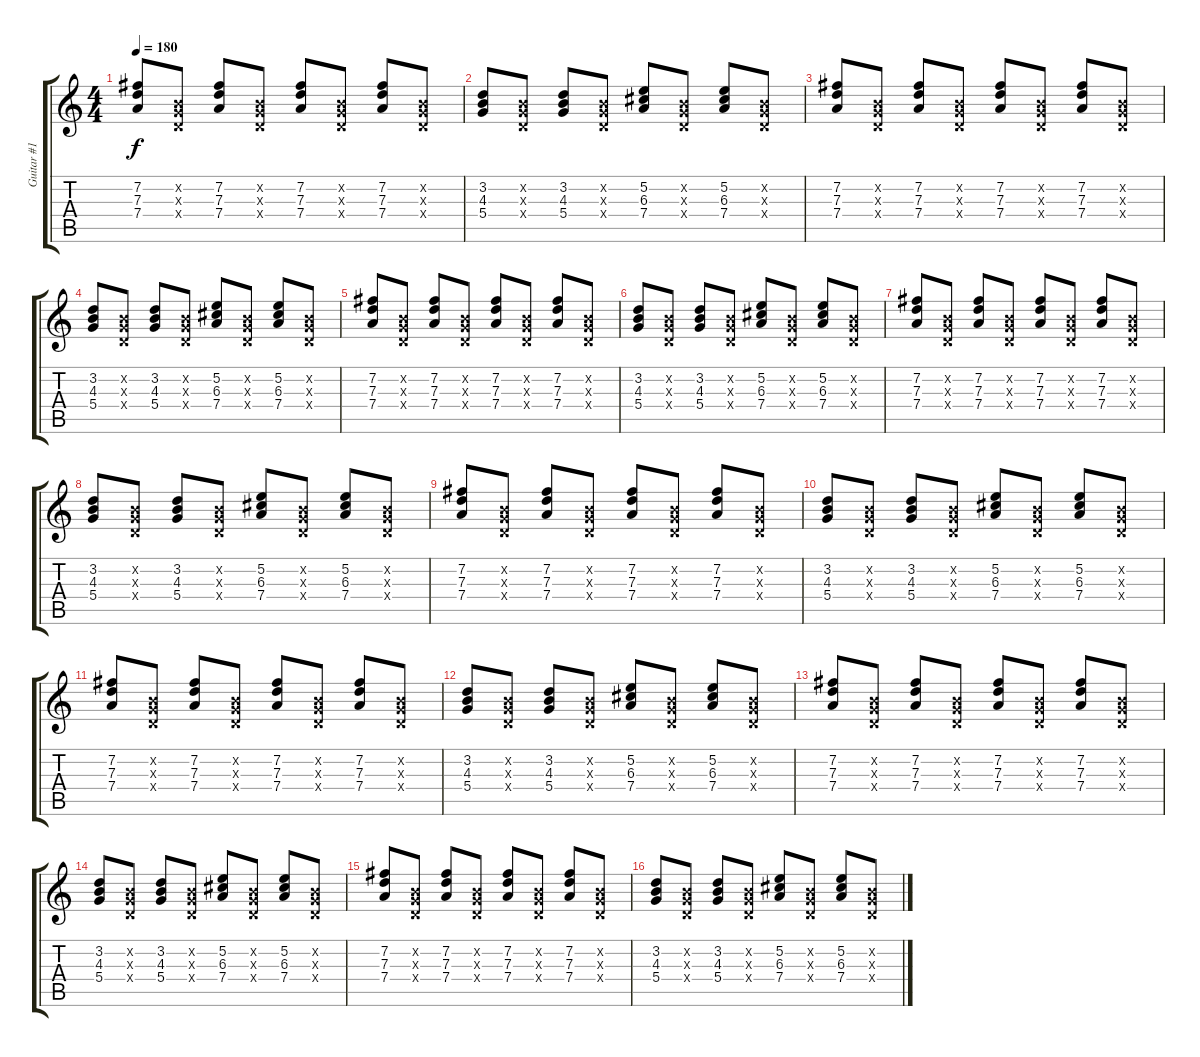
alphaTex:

\track ("Guitar #1" "Guitar #1") {instrument electricguitarclean}
\staff {score tabs}
\tuning (E4 B3 G3 D3 A2 E2) {hide}
\ts (4 4)
\tempo 180
\clef g2
\ks c
(7.2 7.3 7.4).8{dy f volume 11} (0.2{x} 0.3{x} 0.4{x}).8 (7.2 7.3 7.4).8 (0.2{x} 0.3{x} 0.4{x}).8 (7.2 7.3 7.4).8 (0.2{x} 0.3{x} 0.4{x}).8 (7.2 7.3 7.4).8 (0.2{x} 0.3{x} 0.4{x}).8 |
(3.2 4.3 5.4).8 (0.2{x} 0.3{x} 0.4{x}).8 (3.2 4.3 5.4).8 (0.2{x} 0.3{x} 0.4{x}).8 (5.2 6.3 7.4).8 (0.2{x} 0.3{x} 0.4{x}).8 (5.2 6.3 7.4).8 (0.2{x} 0.3{x} 0.4{x}).8 |
(7.2 7.3 7.4).8 (0.2{x} 0.3{x} 0.4{x}).8 (7.2 7.3 7.4).8 (0.2{x} 0.3{x} 0.4{x}).8 (7.2 7.3 7.4).8 (0.2{x} 0.3{x} 0.4{x}).8 (7.2 7.3 7.4).8 (0.2{x} 0.3{x} 0.4{x}).8 |
(3.2 4.3 5.4).8 (0.2{x} 0.3{x} 0.4{x}).8 (3.2 4.3 5.4).8 (0.2{x} 0.3{x} 0.4{x}).8 (5.2 6.3 7.4).8 (0.2{x} 0.3{x} 0.4{x}).8 (5.2 6.3 7.4).8 (0.2{x} 0.3{x} 0.4{x}).8 |
(7.2 7.3 7.4).8 (0.2{x} 0.3{x} 0.4{x}).8 (7.2 7.3 7.4).8 (0.2{x} 0.3{x} 0.4{x}).8 (7.2 7.3 7.4).8 (0.2{x} 0.3{x} 0.4{x}).8 (7.2 7.3 7.4).8 (0.2{x} 0.3{x} 0.4{x}).8 |
(3.2 4.3 5.4).8 (0.2{x} 0.3{x} 0.4{x}).8 (3.2 4.3 5.4).8 (0.2{x} 0.3{x} 0.4{x}).8 (5.2 6.3 7.4).8 (0.2{x} 0.3{x} 0.4{x}).8 (5.2 6.3 7.4).8 (0.2{x} 0.3{x} 0.4{x}).8 |
(7.2 7.3 7.4).8 (0.2{x} 0.3{x} 0.4{x}).8 (7.2 7.3 7.4).8 (0.2{x} 0.3{x} 0.4{x}).8 (7.2 7.3 7.4).8 (0.2{x} 0.3{x} 0.4{x}).8 (7.2 7.3 7.4).8 (0.2{x} 0.3{x} 0.4{x}).8 |
(3.2 4.3 5.4).8 (0.2{x} 0.3{x} 0.4{x}).8 (3.2 4.3 5.4).8 (0.2{x} 0.3{x} 0.4{x}).8 (5.2 6.3 7.4).8 (0.2{x} 0.3{x} 0.4{x}).8 (5.2 6.3 7.4).8 (0.2{x} 0.3{x} 0.4{x}).8 |
(7.2 7.3 7.4).8 (0.2{x} 0.3{x} 0.4{x}).8 (7.2 7.3 7.4).8 (0.2{x} 0.3{x} 0.4{x}).8 (7.2 7.3 7.4).8 (0.2{x} 0.3{x} 0.4{x}).8 (7.2 7.3 7.4).8 (0.2{x} 0.3{x} 0.4{x}).8 |
(3.2 4.3 5.4).8 (0.2{x} 0.3{x} 0.4{x}).8 (3.2 4.3 5.4).8 (0.2{x} 0.3{x} 0.4{x}).8 (5.2 6.3 7.4).8 (0.2{x} 0.3{x} 0.4{x}).8 (5.2 6.3 7.4).8 (0.2{x} 0.3{x} 0.4{x}).8 |
(7.2 7.3 7.4).8 (0.2{x} 0.3{x} 0.4{x}).8 (7.2 7.3 7.4).8 (0.2{x} 0.3{x} 0.4{x}).8 (7.2 7.3 7.4).8 (0.2{x} 0.3{x} 0.4{x}).8 (7.2 7.3 7.4).8 (0.2{x} 0.3{x} 0.4{x}).8 |
(3.2 4.3 5.4).8 (0.2{x} 0.3{x} 0.4{x}).8 (3.2 4.3 5.4).8 (0.2{x} 0.3{x} 0.4{x}).8 (5.2 6.3 7.4).8 (0.2{x} 0.3{x} 0.4{x}).8 (5.2 6.3 7.4).8 (0.2{x} 0.3{x} 0.4{x}).8 |
(7.2 7.3 7.4).8 (0.2{x} 0.3{x} 0.4{x}).8 (7.2 7.3 7.4).8 (0.2{x} 0.3{x} 0.4{x}).8 (7.2 7.3 7.4).8 (0.2{x} 0.3{x} 0.4{x}).8 (7.2 7.3 7.4).8 (0.2{x} 0.3{x} 0.4{x}).8 |
(3.2 4.3 5.4).8 (0.2{x} 0.3{x} 0.4{x}).8 (3.2 4.3 5.4).8 (0.2{x} 0.3{x} 0.4{x}).8 (5.2 6.3 7.4).8 (0.2{x} 0.3{x} 0.4{x}).8 (5.2 6.3 7.4).8 (0.2{x} 0.3{x} 0.4{x}).8 |
(7.2 7.3 7.4).8 (0.2{x} 0.3{x} 0.4{x}).8 (7.2 7.3 7.4).8 (0.2{x} 0.3{x} 0.4{x}).8 (7.2 7.3 7.4).8 (0.2{x} 0.3{x} 0.4{x}).8 (7.2 7.3 7.4).8 (0.2{x} 0.3{x} 0.4{x}).8 |
(3.2 4.3 5.4).8 (0.2{x} 0.3{x} 0.4{x}).8 (3.2 4.3 5.4).8 (0.2{x} 0.3{x} 0.4{x}).8 (5.2 6.3 7.4).8 (0.2{x} 0.3{x} 0.4{x}).8 (5.2 6.3 7.4).8 (0.2{x} 0.3{x} 0.4{x}).8
